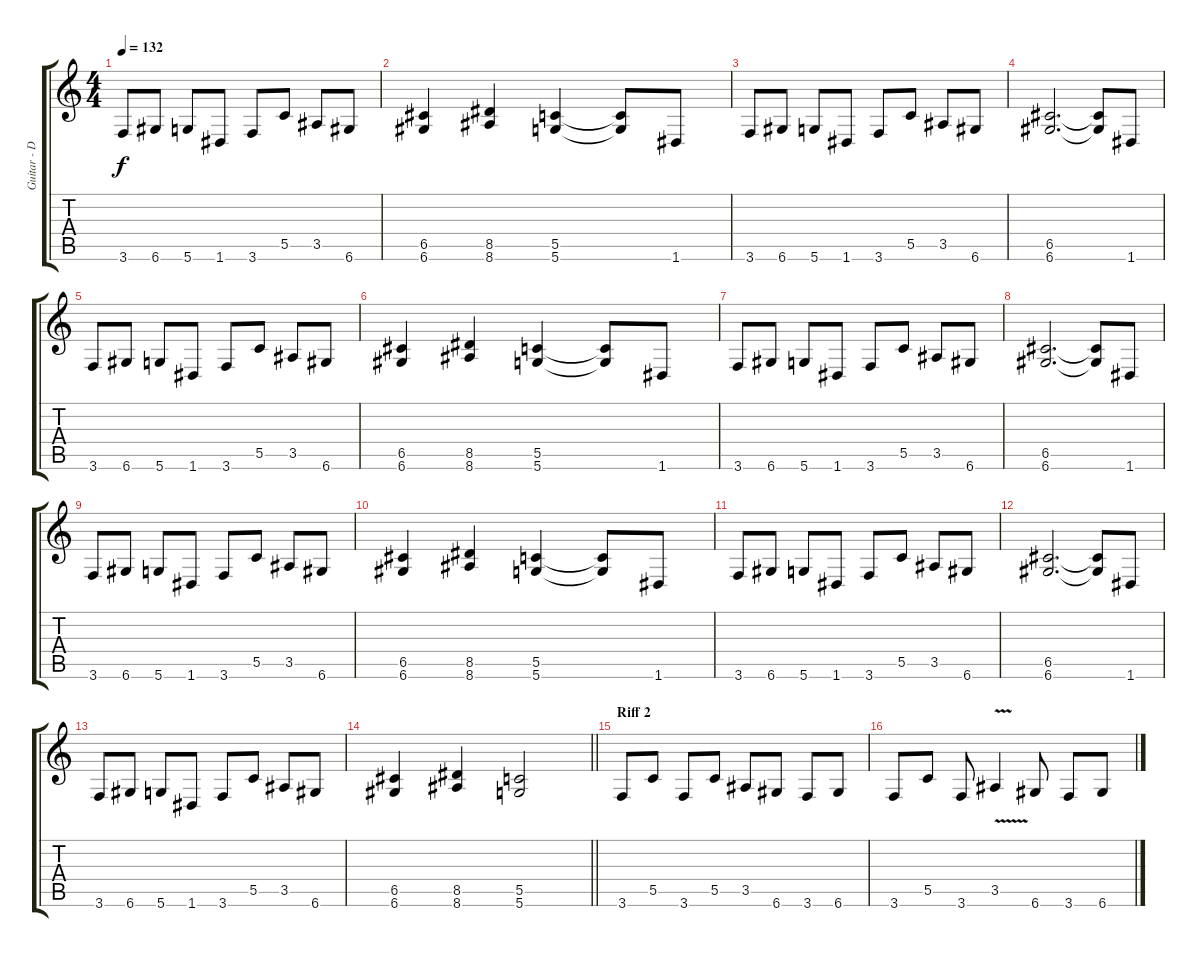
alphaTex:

\track ("Guitar - Deron Miller" "Guitar - D") {instrument distortionguitar}
\staff {score tabs}
\tuning (D4 A3 F3 C3 G2 D2) {hide}
\ts (4 4)
\tempo 132
\clef g2
\ks c
3.6.8{dy f} 6.6.8 5.6.8 1.6.8 3.6.8 5.5.8 3.5.8 6.6.8 |
(6.5 6.6).4 (8.5 8.6).4 (5.5 5.6).4 (5.5{t} 5.6{t}).8 1.6.8 |
3.6.8 6.6.8 5.6.8 1.6.8 3.6.8 5.5.8 3.5.8 6.6.8 |
(6.5 6.6).2{d} (6.5{t} 6.6{t}).8 1.6.8 |
3.6.8 6.6.8 5.6.8 1.6.8 3.6.8 5.5.8 3.5.8 6.6.8 |
(6.5 6.6).4 (8.5 8.6).4 (5.5 5.6).4 (5.5{t} 5.6{t}).8 1.6.8 |
3.6.8 6.6.8 5.6.8 1.6.8 3.6.8 5.5.8 3.5.8 6.6.8 |
(6.5 6.6).2{d} (6.5{t} 6.6{t}).8 1.6.8 |
3.6.8 6.6.8 5.6.8 1.6.8 3.6.8 5.5.8 3.5.8 6.6.8 |
(6.5 6.6).4 (8.5 8.6).4 (5.5 5.6).4 (5.5{t} 5.6{t}).8 1.6.8 |
3.6.8 6.6.8 5.6.8 1.6.8 3.6.8 5.5.8 3.5.8 6.6.8 |
(6.5 6.6).2{d} (6.5{t} 6.6{t}).8 1.6.8 |
3.6.8 6.6.8 5.6.8 1.6.8 3.6.8 5.5.8 3.5.8 6.6.8 |
\barLineRight lightlight
(6.5 6.6).4 (8.5 8.6).4 (5.5 5.6).2 |
\section ("" "Riff 2")
3.6.8 5.5.8 3.6.8 5.5.8 3.5.8 6.6.8 3.6.8 6.6.8 |
3.6.8 5.5.8 3.6.8 3.5{v}.4 6.6.8 3.6.8 6.6.8
